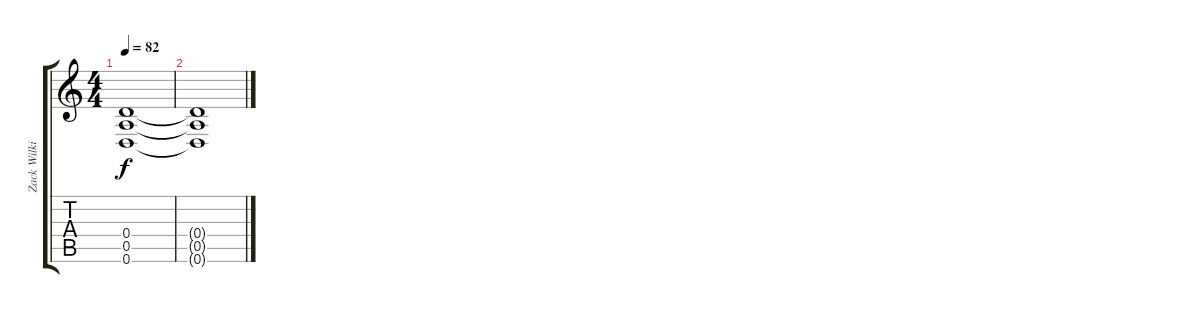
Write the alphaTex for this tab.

\track ("Zack Wilkinson" "Zack Wilki") {instrument overdrivenguitar}
\staff {score tabs}
\tuning (E4 B3 G3 D3 A2 D2) {hide}
\ts (4 4)
\tempo 82
\clef g2
\ks c
(0.4{t} 0.5{t} 0.6{t}).1{dy f} |
(0.4{t} 0.5{t} 0.6{t}).1
